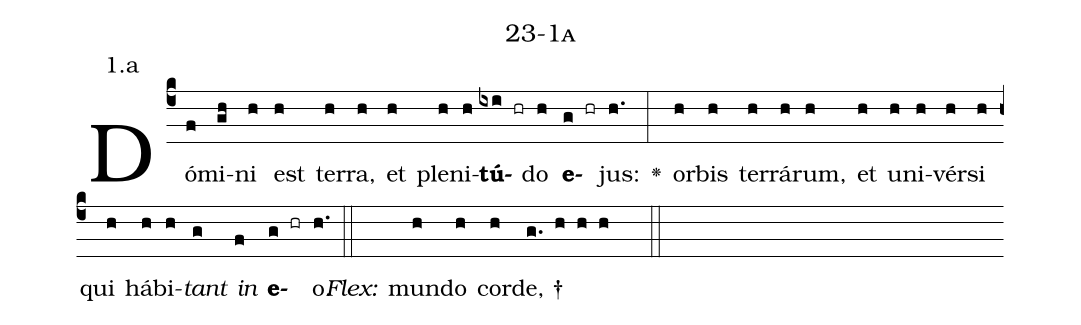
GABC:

name: 23-1a;
annotation: 1.a;
%%
(c4)Dó(f)mi(gh)ni(h) est(h) ter(h)ra,(h) et(h) ple(h)ni(h)<b>tú</b>(ixi hr)do(h) <b>e</b>(g hr)jus:(h.) <v>\greheightstar</v>(:) or(h)bis(h) ter(h)rá(h)rum,(h) et(h) u(h)ni(h)vér(h)si(h) qui(h) há(h)bi(h)<i>tant</i>(g) <i>in</i>(f) <b>e</b>(g hr)o.(h.) (::)
<i>Flex:</i>()  mun(h)do(h) cor(h)de, †(g. h h h  ::)

%E(h) u(h) o(g) u(f) a(g) e.(h.) (::)
